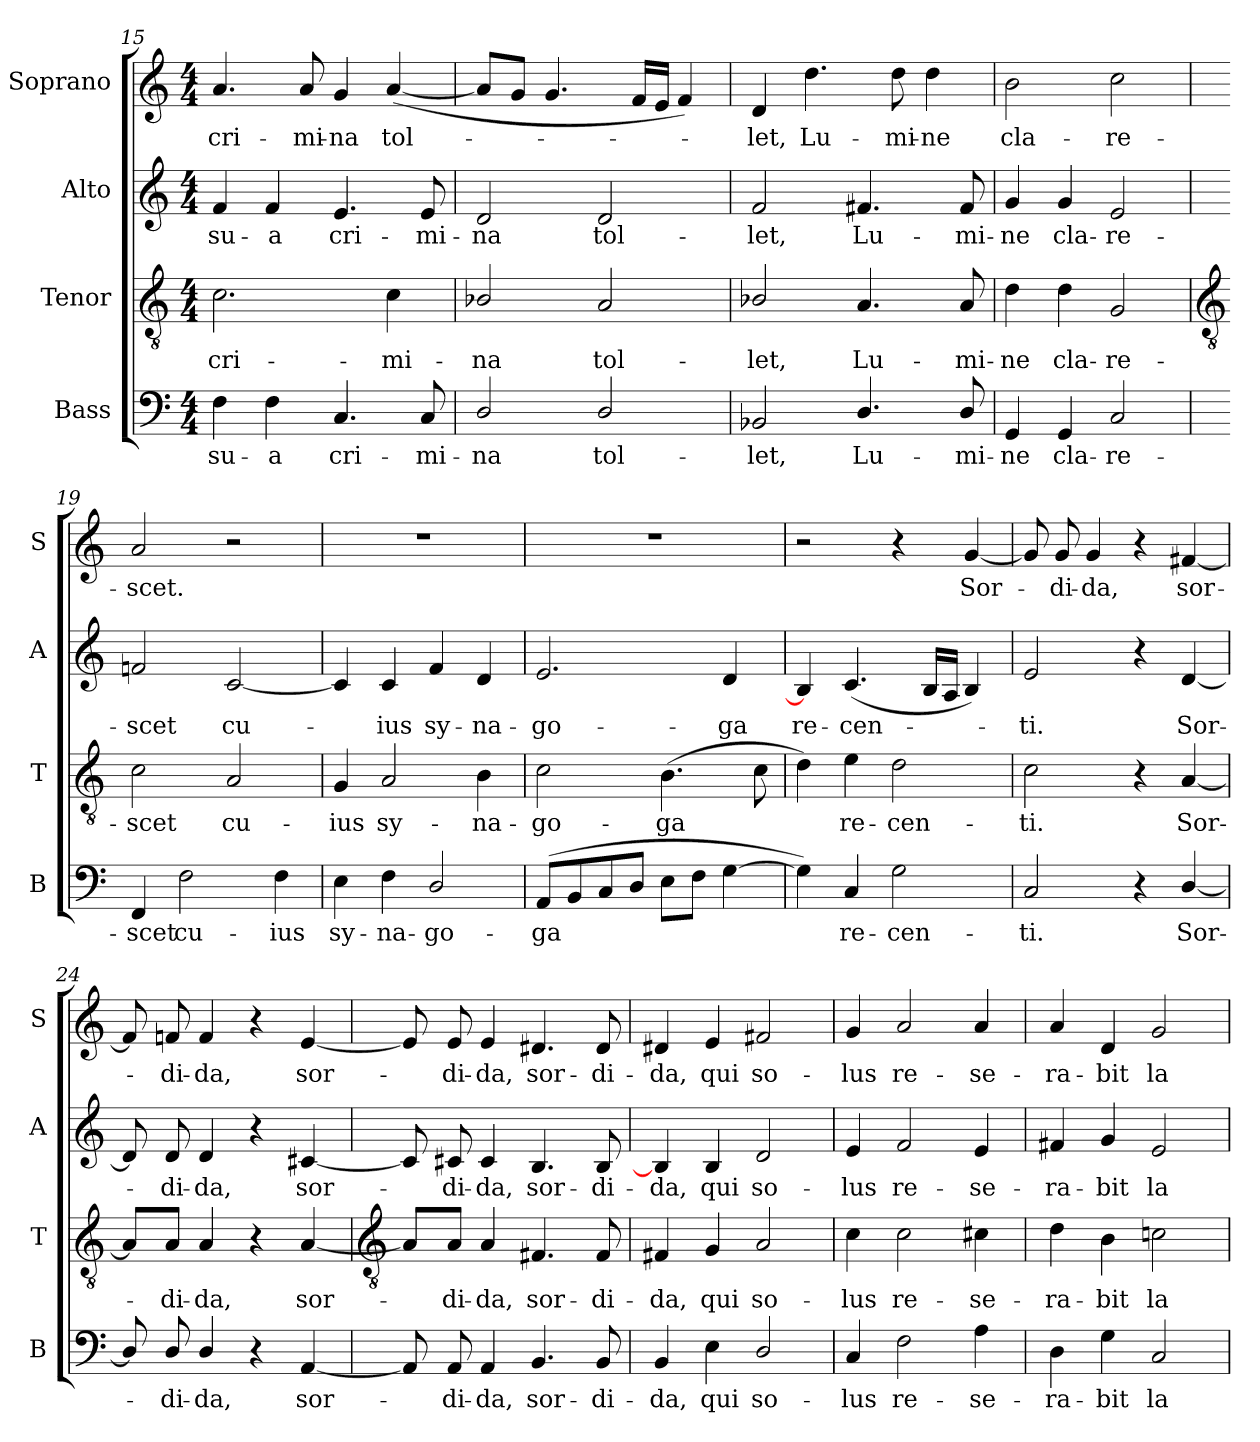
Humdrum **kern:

**kern	**text	**kern	**text	**kern	**text	**kern	**text
*part4	*part4	*part3	*part3	*part2	*part2	*part1	*part1
*staff4	*staff4	*staff3	*staff3	*staff2	*staff2	*staff1	*staff1
*I"Bass	*	*I"Tenor	*	*I"Alto	*	*I"Soprano	*
*I'B	*	*I'T	*	*I'A	*	*I'S	*
*clefF4	*	*clefGv2	*	*clefG2	*	*clefG2	*
*k[]	*	*k[]	*	*k[]	*	*k[]	*
*C:	*	*C:	*	*C:	*	*C:	*
*M4/4	*	*M4/4	*	*M4/4	*	*M4/4	*
=15	=15	=15	=15	=15	=15	=15	=15
!	!LO:LY:b	!	!LO:LY:b	!	!LO:LY:b	!	!LO:LY:b
4F	su-	2.c	cri-	4f	su-	4.a	cri-
!	!LO:LY:b	!	!	!	!LO:LY:b	!	!
4F	-a	.	.	4f	-a	.	.
!	!	!	!	!	!	!	!LO:LY:b
.	.	.	.	.	.	8a	-mi-
!	!LO:LY:b	!	!	!	!LO:LY:b	!	!LO:LY:b
4.C	cri-	.	.	4.e	cri-	4g	-na
!	!	!	!LO:LY:b	!	!	!	!LO:LY:b
.	.	4c	-mi-	.	.	(<[4a	tol-
!	!LO:LY:b	!	!	!	!LO:LY:b	!	!
8C	-mi-	.	.	8e	-mi-	.	.
=16	=16	=16	=16	=16	=16	=16	=16
!	!LO:LY:b	!	!LO:LY:b	!	!LO:LY:b	!	!
2D/	-na	2B-X/	-na	2d	-na	8aL]	.
.	.	.	.	.	.	8gJ	.
.	.	.	.	.	.	4.g	.
!	!LO:LY:b	!	!LO:LY:b	!	!LO:LY:b	!	!
2D/	tol-	2A	tol-	2d	tol-	.	.
.	.	.	.	.	.	16fLL	.
.	.	.	.	.	.	16eJJ	.
.	.	.	.	.	.	4f)	.
=17	=17	=17	=17	=17	=17	=17	=17
!	!LO:LY:b	!	!LO:LY:b	!	!LO:LY:b	!	!LO:LY:b
2BB-X	-let,	2B-X/	-let,	2f	-let,	4d	let,
!	!	!	!	!	!	!	!LO:LY:b
.	.	.	.	.	.	4.dd	Lu-
!	!LO:LY:b	!	!LO:LY:b	!	!LO:LY:b	!	!
4.D/	Lu-	4.A	Lu-	4.f#X	Lu-	.	.
!	!	!	!	!	!	!	!LO:LY:b
.	.	.	.	.	.	8dd	-mi-
!	!	!	!	!	!	!	!LO:LY:b
.	.	.	.	.	.	4dd	-ne
!	!LO:LY:b	!	!LO:LY:b	!	!LO:LY:b	!	!
8D/	-mi-	8A	-mi-	8f#	-mi-	.	.
=18	=18	=18	=18	=18	=18	=18	=18
!	!LO:LY:b	!	!LO:LY:b	!	!LO:LY:b	!	!LO:LY:b
4GG	ne	4d	-ne	4g	-ne	2b	cla-
!	!LO:LY:b	!	!LO:LY:b	!	!LO:LY:b	!	!
4GG	cla-	4d	cla-	4g	cla-	.	.
!	!LO:LY:b	!	!LO:LY:b	!	!LO:LY:b	!	!LO:LY:b
2C	-re-	2G	-re-	2e	-re-	2cc	-re-
!!LO:LB:g=z
=19	=19	=19	=19	=19	=19	=19	=19
*	*	*clefGv2	*	*	*	*	*
!	!LO:LY:b	!	!LO:LY:b	!	!LO:LY:b	!	!LO:LY:b
4FF	-scet	2c	-scet	2fn	-scet	2a	-scet.
!	!LO:LY:b	!	!	!	!	!	!
2F	cu-	.	.	.	.	.	.
!	!	!	!LO:LY:b	!	!LO:LY:b	!	!
.	.	2A	cu-	[2c	cu-	2r	.
!	!LO:LY:b	!	!	!	!	!	!
4F	-ius	.	.	.	.	.	.
=20	=20	=20	=20	=20	=20	=20	=20
!	!LO:LY:b	!	!LO:LY:b	!	!	!	!
4E	sy-	4G	-ius	4c]	.	1r	.
!	!LO:LY:b	!	!LO:LY:b	!	!LO:LY:b	!	!
4F	-na-	2A	sy-	4c	ius	.	.
!	!LO:LY:b	!	!	!	!LO:LY:b	!	!
2D/	-go-	.	.	4f	sy-	.	.
!	!	!	!LO:LY:b	!	!LO:LY:b	!	!
.	.	4B	-na-	4d	-na-	.	.
=21	=21	=21	=21	=21	=21	=21	=21
!	!LO:LY:b	!	!LO:LY:b	!	!LO:LY:b	!	!
(<8AAL	-ga	2c	-go-	2.e	-go-	1r	.
8BB	.	.	.	.	.	.	.
8C	.	.	.	.	.	.	.
8DJ	.	.	.	.	.	.	.
!	!	!	!LO:LY:b	!	!	!	!
8EL	.	(>4.B	-ga	.	.	.	.
8FJ	.	.	.	.	.	.	.
!	!	!	!	!	!LO:LY:b	!	!
[4G	.	.	.	4d	-ga	.	.
.	.	8c	.	.	.	.	.
=22	=22	=22	=22	=22	=22	=22	=22
!	!	!	!	!	!LO:LY:b	!	!
4G])	.	4d)	.	4B]	re-	2r	.
!	!LO:LY:b	!	!LO:LY:b	!	!LO:LY:b	!	!
4C	re-	4e	re-	(<4.c	-cen-	.	.
!	!LO:LY:b	!	!LO:LY:b	!	!	!	!
2G	-cen-	2d	-cen-	.	.	4r	.
.	.	.	.	16BLL	.	.	.
.	.	.	.	16AJJ	.	.	.
!	!	!	!	!	!	!	!LO:LY:b
.	.	.	.	4B)	.	[4g	Sor-
=23	=23	=23	=23	=23	=23	=23	=23
!	!LO:LY:b	!	!LO:LY:b	!	!LO:LY:b	!	!
2C	-ti.	2c	-ti.	2e	ti.	8g]	.
!	!	!	!	!	!	!	!LO:LY:b
.	.	.	.	.	.	8g	di-
!	!	!	!	!	!	!	!LO:LY:b
.	.	.	.	.	.	4g	-da,
4r	.	4r	.	4r	.	4r	.
!	!LO:LY:b	!	!LO:LY:b	!	!LO:LY:b	!	!LO:LY:b
[4D/	Sor-	[4A	Sor-	[4d	Sor-	[4f#X	sor-
=24	=24	=24	=24	=24	=24	=24	=24
8D/]	.	8A/L]	.	8d]	.	8f#]	.
!	!LO:LY:b	!	!LO:LY:b	!	!LO:LY:b	!	!LO:LY:b
8D/	di-	8A/J	di-	8d	di-	8fn	di-
!	!LO:LY:b	!	!LO:LY:b	!	!LO:LY:b	!	!LO:LY:b
4D/	-da,	4A	-da,	4d	-da,	4f	-da,
4r	.	4r	.	4r	.	4r	.
!	!LO:LY:b	!	!LO:LY:b	!	!LO:LY:b	!	!LO:LY:b
[4AA	sor-	[4A	sor-	[4c#X	sor-	[4e	sor-
!!LO:LB:g=z
=25	=25	=25	=25	=25	=25	=25	=25
*	*	*clefGv2	*	*	*	*	*
8AA]	.	8A/L]	.	8c#]	.	8e]	.
!	!LO:LY:b	!	!LO:LY:b	!	!LO:LY:b	!	!LO:LY:b
8AA	di-	8A/J	di-	8c#	di-	8e	di-
!	!LO:LY:b	!	!LO:LY:b	!	!LO:LY:b	!	!LO:LY:b
4AA	-da,	4A	-da,	4c#	-da,	4e	-da,
!	!LO:LY:b	!	!LO:LY:b	!	!LO:LY:b	!	!LO:LY:b
4.BB	sor-	4.F#X	sor-	4.B	sor-	4.d#X	sor-
!	!LO:LY:b	!	!LO:LY:b	!	!LO:LY:b	!	!LO:LY:b
8BB	-di-	8F#	-di-	8B	-di-	8d#	-di-
=26	=26	=26	=26	=26	=26	=26	=26
!	!LO:LY:b	!	!LO:LY:b	!	!LO:LY:b	!	!LO:LY:b
4BB	-da,	4F#X	-da,	4B]	-da,	4d#X	-da,
!	!LO:LY:b	!	!LO:LY:b	!	!LO:LY:b	!	!LO:LY:b
4E	qui	4G	qui	4B	qui	4e	qui
!	!LO:LY:b	!	!LO:LY:b	!	!LO:LY:b	!	!LO:LY:b
2D/	so-	2A	so-	2d	so-	2f#X	so-
=27	=27	=27	=27	=27	=27	=27	=27
!	!LO:LY:b	!	!LO:LY:b	!	!LO:LY:b	!	!LO:LY:b
4C	-lus	4c	-lus	4e	-lus	4g	-lus
!	!LO:LY:b	!	!LO:LY:b	!	!LO:LY:b	!	!LO:LY:b
2F	re-	2c	re-	2f	re-	2a	re-
!	!LO:LY:b	!	!LO:LY:b	!	!LO:LY:b	!	!LO:LY:b
4A	-se-	4c#X	-se-	4e	-se-	4a	-se-
=28	=28	=28	=28	=28	=28	=28	=28
!	!LO:LY:b	!	!LO:LY:b	!	!LO:LY:b	!	!LO:LY:b
4D	-ra-	4d	-ra-	4f#X	-ra-	4a	-ra-
!	!LO:LY:b	!	!LO:LY:b	!	!LO:LY:b	!	!LO:LY:b
4G	-bit	4B	-bit	4g	-bit	4d	-bit
!	!LO:LY:b	!	!LO:LY:b	!	!LO:LY:b	!	!LO:LY:b
2C	la-	2cn	la-	2e	la-	2g	la-
=	=	=	=	=	=	=	=
*-	*-	*-	*-	*-	*-	*-	*-
